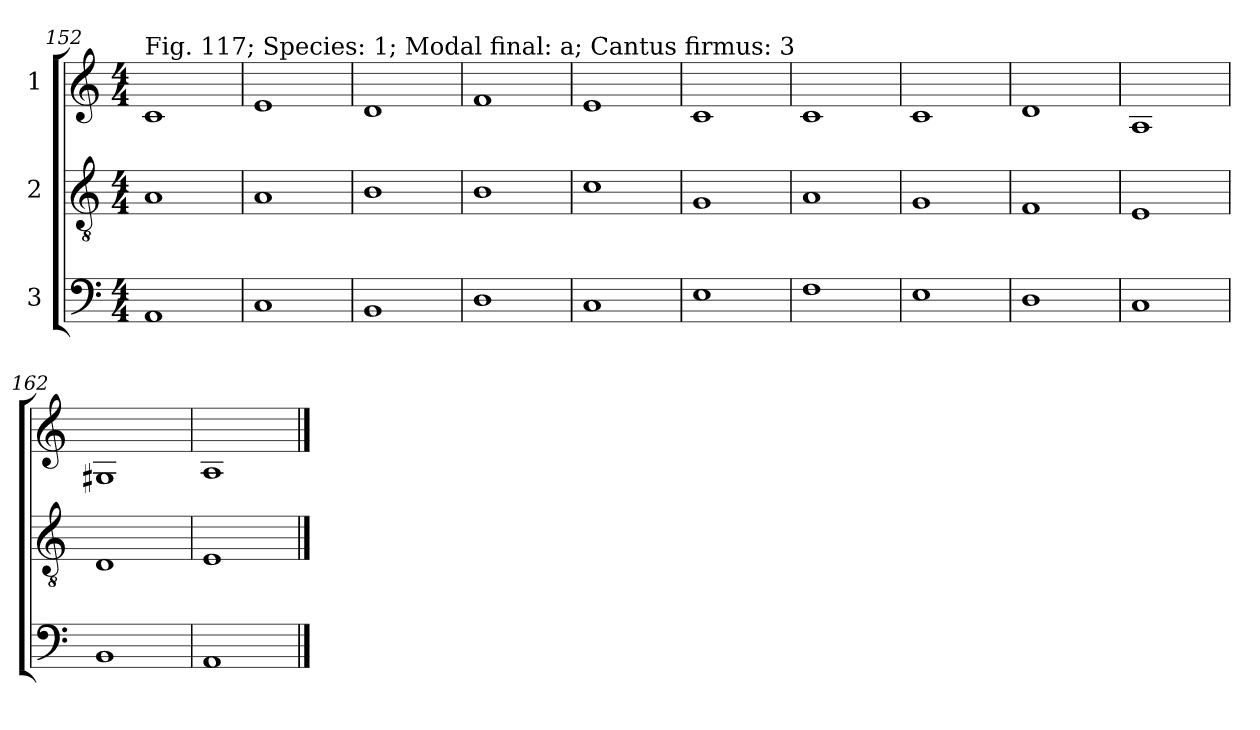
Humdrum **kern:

**kern	**kern	**kern
*part3	*part2	*part1
*staff3	*staff2	*staff1
*I"3	*I"2	*I"1
*clefF4	*clefGv2	*clefG2
*k[]	*k[]	*k[]
*M4/4	*M4/4	*M4/4
=152	=152	=152
!	!	!LO:TX:a:t=Fig. 117; Species&colon; 1; Modal final&colon; a; Cantus firmus&colon; 3
1AA	1A	1c
=153	=153	=153
1C	1A	1e
=154	=154	=154
1BB	1B	1d
=155	=155	=155
1D	1B	1f
=156	=156	=156
1C	1c	1e
=157	=157	=157
1E	1G	1c
=158	=158	=158
1F	1A	1c
=159	=159	=159
1E	1G	1c
=160	=160	=160
1D	1F	1d
=161	=161	=161
1C	1E	1A
=162	=162	=162
1BB	1D	1G#X
=163	=163	=163
1AA	1E	1A
==	==	==
*-	*-	*-
